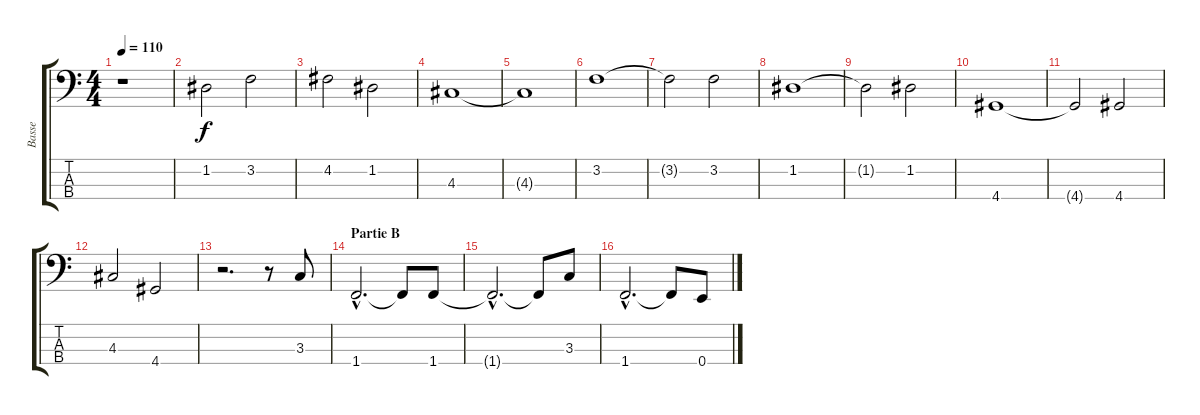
\track ("Basse" "Basse") {instrument electricbassfinger}
\staff {score tabs}
\tuning (G2 D2 A1 E1) {hide}
\ts (4 4)
\tempo 110
\clef f4
\ks c
r.1{dy f} |
1.2.2 3.2.2 |
4.2.2 1.2.2 |
4.3.1 |
4.3{t}.1 |
3.2.1 |
3.2{t}.2 3.2.2 |
1.2.1 |
1.2{t}.2 1.2.2 |
4.4.1 |
4.4{t}.2 4.4.2 |
4.3.2 4.4.2 |
r.2{d} r.8 3.3.8 |
\section ("" "Partie B")
1.4{hac}.2{d} 1.4{t}.8 1.4.8 |
1.4{hac t}.2{d} 1.4{t}.8 3.3.8 |
1.4{hac}.2{d} 1.4{t}.8 0.4.8
